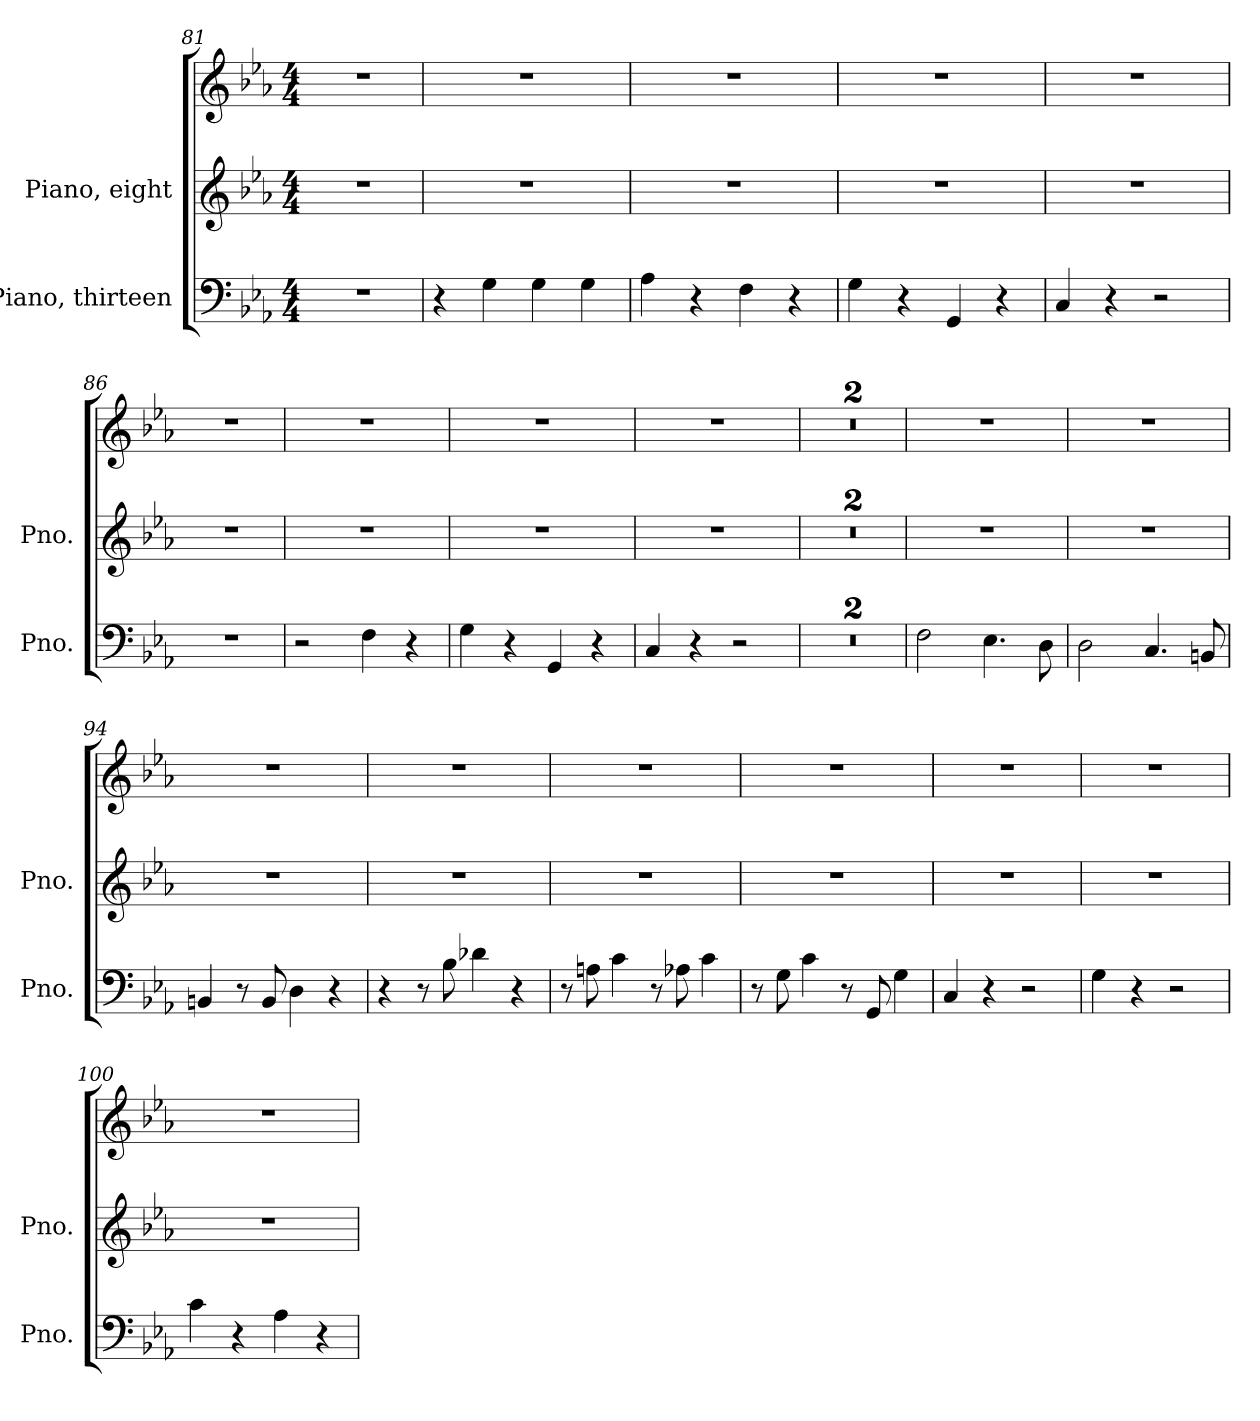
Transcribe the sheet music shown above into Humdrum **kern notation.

**kern	**kern	**kern
*part2	*part1	*part1
*staff3	*staff2	*staff1
*I"Piano, thirteen	*I"Piano, eight	*
*I'Pno.	*I'Pno.	*
*clefF4	*clefG2	*clefG2
*k[b-e-a-]	*k[b-e-a-]	*k[b-e-a-]
*M4/4	*M4/4	*M4/4
=81	=81	=81
1r	1r	1r
=82	=82	=82
4r	1r	1r
4G\	.	.
4G\	.	.
4G\	.	.
=83	=83	=83
4A-\	1r	1r
4r	.	.
4F\	.	.
4r	.	.
=84	=84	=84
4G\	1r	1r
4r	.	.
4GG/	.	.
4r	.	.
=85	=85	=85
4C/	1r	1r
4r	.	.
2r	.	.
=86	=86	=86
1r	1r	1r
!!LO:LB:g=z
=87	=87	=87
2r	1r	1r
4F\	.	.
4r	.	.
=88	=88	=88
4G\	1r	1r
4r	.	.
4GG/	.	.
4r	.	.
=89	=89	=89
4C/	1r	1r
4r	.	.
2r	.	.
=90	=90	=90
1r	1r	1r
=91	=91	=91
1r	1r	1r
=92	=92	=92
2F\	1r	1r
4.E-\	.	.
8D\	.	.
=93	=93	=93
2D\	1r	1r
4.C/	.	.
8BBn/	.	.
=94	=94	=94
4BBn/	1r	1r
8r	.	.
8BB/	.	.
4D\	.	.
4r	.	.
=95	=95	=95
4r	1r	1r
8r	.	.
8B-\	.	.
4d-X\	.	.
4r	.	.
!!LO:PB:g=z
=96	=96	=96
8r	1r	1r
8An\	.	.
4c\	.	.
8r	.	.
8A-X\	.	.
4c\	.	.
=97	=97	=97
8r	1r	1r
8G\	.	.
4c\	.	.
8r	.	.
8GG/	.	.
4G\	.	.
=98	=98	=98
4C/	1r	1r
4r	.	.
2r	.	.
=99	=99	=99
4G\	1r	1r
4r	.	.
2r	.	.
=100	=100	=100
4c\	1r	1r
4r	.	.
4A-\	.	.
4r	.	.
=	=	=
*-	*-	*-
